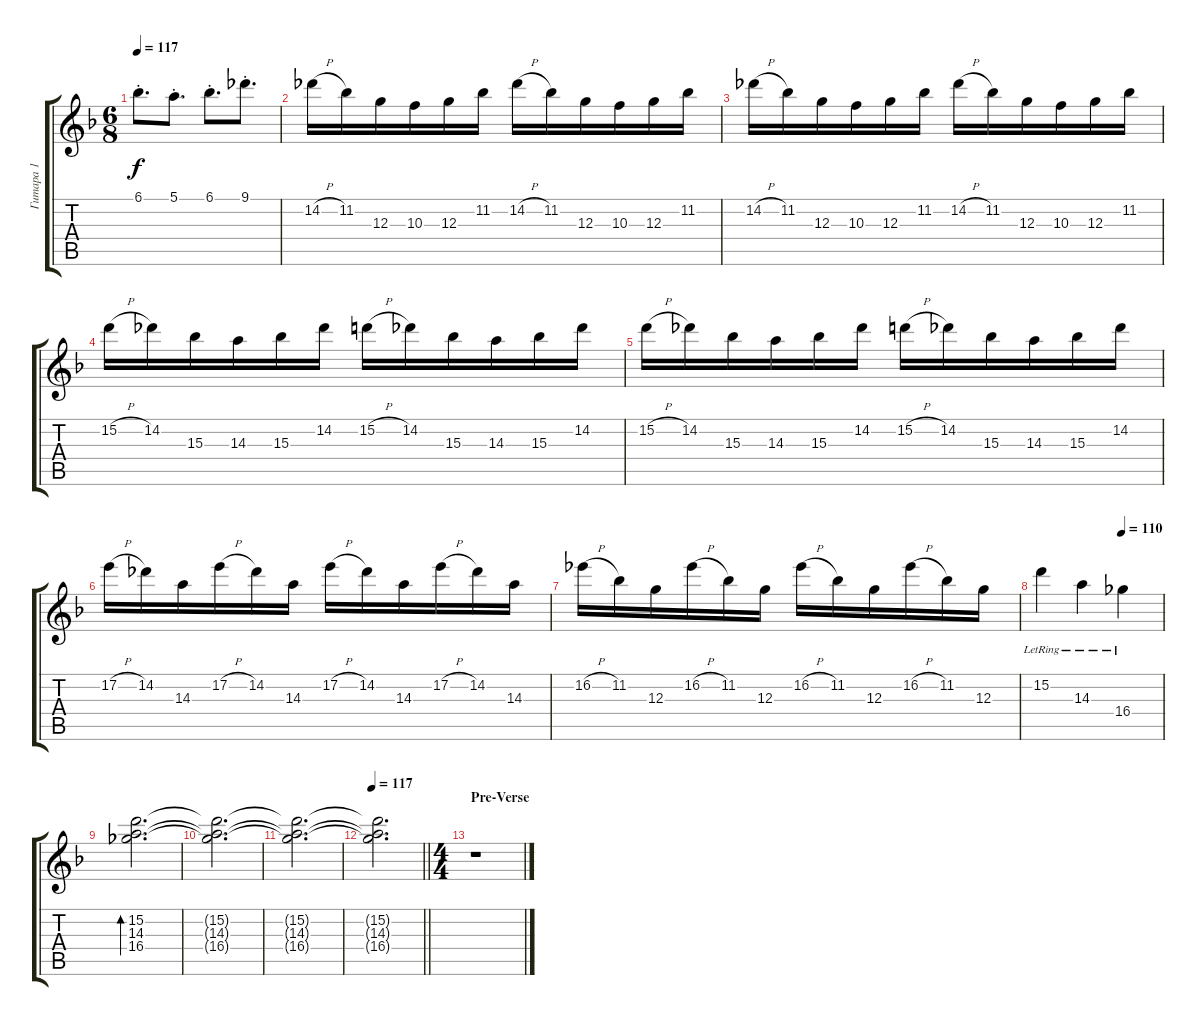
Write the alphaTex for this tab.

\track ("Гитара 1" "Гитара 1") {instrument distortionguitar}
\staff {score tabs}
\tuning (E4 B3 G3 D3 A2 E2) {hide}
\ts (6 8)
\tempo 117
\clef g2
\ks dminor
6.1{st}.8{d dy f} 5.1{st}.8{d} 6.1{st}.8{d} 9.1{st}.8{d} |
14.2{h}.16 11.2.16 12.3.16 10.3.16 12.3.16 11.2.16 14.2{h}.16 11.2.16 12.3.16 10.3.16 12.3.16 11.2.16 |
14.2{h}.16 11.2.16 12.3.16 10.3.16 12.3.16 11.2.16 14.2{h}.16 11.2.16 12.3.16 10.3.16 12.3.16 11.2.16 |
15.2{h}.16 14.2.16 15.3.16 14.3.16 15.3.16 14.2.16 15.2{h}.16 14.2.16 15.3.16 14.3.16 15.3.16 14.2.16 |
15.2{h}.16 14.2.16 15.3.16 14.3.16 15.3.16 14.2.16 15.2{h}.16 14.2.16 15.3.16 14.3.16 15.3.16 14.2.16 |
17.2{h}.16 14.2.16 14.3.16 17.2{h}.16 14.2.16 14.3.16 17.2{h}.16 14.2.16 14.3.16 17.2{h}.16 14.2.16 14.3.16 |
16.2{h}.16 11.2.16 12.3.16 16.2{h}.16 11.2.16 12.3.16 16.2{h}.16 11.2.16 12.3.16 16.2{h}.16 11.2.16 12.3.16 |
\tempo (110 0.6666666666666666)
15.2{lr}.4 14.3{lr}.4 16.4{lr}.4 |
(15.2 14.3 16.4).2{d bd 240} |
(15.2{t} 14.3{t} 16.4{t}).2{d} |
(15.2{t} 14.3{t} 16.4{t}).2{d} |
\tempo 117
\barLineRight lightlight
(15.2{t} 14.3{t} 16.4{t}).2{d} |
\ts (4 4)
\section ("" "Pre-Verse")
r.1{instrument electricguitarclean}
